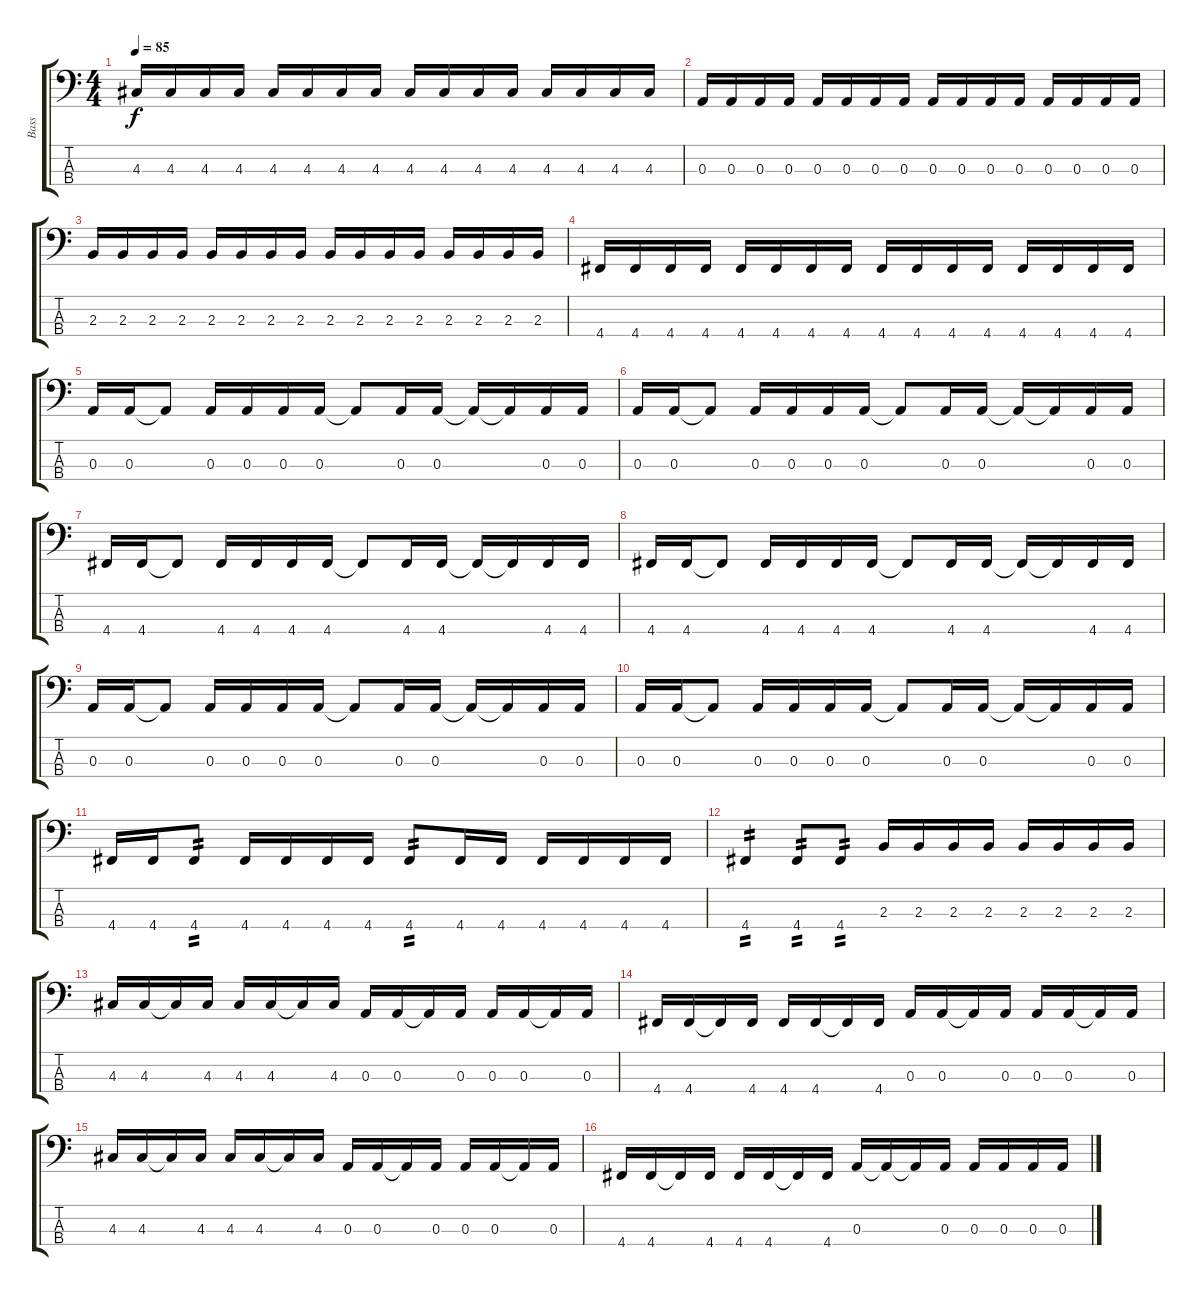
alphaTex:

\track ("Bass" "Bass") {instrument electricbassfinger}
\staff {score tabs}
\tuning (G2 D2 A1 D1) {hide}
\ts (4 4)
\tempo 85
\clef f4
\ks c
4.3.16{dy f} 4.3.16 4.3.16 4.3.16 4.3.16 4.3.16 4.3.16 4.3.16 4.3.16 4.3.16 4.3.16 4.3.16 4.3.16 4.3.16 4.3.16 4.3.16 |
0.3.16 0.3.16 0.3.16 0.3.16 0.3.16 0.3.16 0.3.16 0.3.16 0.3.16 0.3.16 0.3.16 0.3.16 0.3.16 0.3.16 0.3.16 0.3.16 |
2.3.16 2.3.16 2.3.16 2.3.16 2.3.16 2.3.16 2.3.16 2.3.16 2.3.16 2.3.16 2.3.16 2.3.16 2.3.16 2.3.16 2.3.16 2.3.16 |
4.4.16 4.4.16 4.4.16 4.4.16 4.4.16 4.4.16 4.4.16 4.4.16 4.4.16 4.4.16 4.4.16 4.4.16 4.4.16 4.4.16 4.4.16 4.4.16 |
0.3.16 0.3.16 0.3{t}.8 0.3.16 0.3.16 0.3.16 0.3.16 0.3{t}.8 0.3.16 0.3.16 0.3{t}.16 0.3{t}.16 0.3.16 0.3.16 |
0.3.16 0.3.16 0.3{t}.8 0.3.16 0.3.16 0.3.16 0.3.16 0.3{t}.8 0.3.16 0.3.16 0.3{t}.16 0.3{t}.16 0.3.16 0.3.16 |
4.4.16 4.4.16 4.4{t}.8 4.4.16 4.4.16 4.4.16 4.4.16 4.4{t}.8 4.4.16 4.4.16 4.4{t}.16 4.4{t}.16 4.4.16 4.4.16 |
4.4.16 4.4.16 4.4{t}.8 4.4.16 4.4.16 4.4.16 4.4.16 4.4{t}.8 4.4.16 4.4.16 4.4{t}.16 4.4{t}.16 4.4.16 4.4.16 |
0.3.16 0.3.16 0.3{t}.8 0.3.16 0.3.16 0.3.16 0.3.16 0.3{t}.8 0.3.16 0.3.16 0.3{t}.16 0.3{t}.16 0.3.16 0.3.16 |
0.3.16 0.3.16 0.3{t}.8 0.3.16 0.3.16 0.3.16 0.3.16 0.3{t}.8 0.3.16 0.3.16 0.3{t}.16 0.3{t}.16 0.3.16 0.3.16 |
4.4.16 4.4.16 4.4.8{tp 2} 4.4.16 4.4.16 4.4.16 4.4.16 4.4.8{tp 2} 4.4.16 4.4.16 4.4.16 4.4.16 4.4.16 4.4.16 |
4.4.4{tp 2} 4.4.8{tp 2} 4.4.8{tp 2} 2.3.16 2.3.16 2.3.16 2.3.16 2.3.16 2.3.16 2.3.16 2.3.16 |
4.3.16 4.3.16 4.3{t}.16 4.3.16 4.3.16 4.3.16 4.3{t}.16 4.3.16 0.3.16 0.3.16 0.3{t}.16 0.3.16 0.3.16 0.3.16 0.3{t}.16 0.3.16 |
4.4.16 4.4.16 4.4{t}.16 4.4.16 4.4.16 4.4.16 4.4{t}.16 4.4.16 0.3.16 0.3.16 0.3{t}.16 0.3.16 0.3.16 0.3.16 0.3{t}.16 0.3.16 |
4.3.16 4.3.16 4.3{t}.16 4.3.16 4.3.16 4.3.16 4.3{t}.16 4.3.16 0.3.16 0.3.16 0.3{t}.16 0.3.16 0.3.16 0.3.16 0.3{t}.16 0.3.16 |
4.4.16 4.4.16 4.4{t}.16 4.4.16 4.4.16 4.4.16 4.4{t}.16 4.4.16 0.3.16 0.3{t}.16 0.3{t}.16 0.3.16 0.3.16 0.3.16 0.3.16 0.3.16
